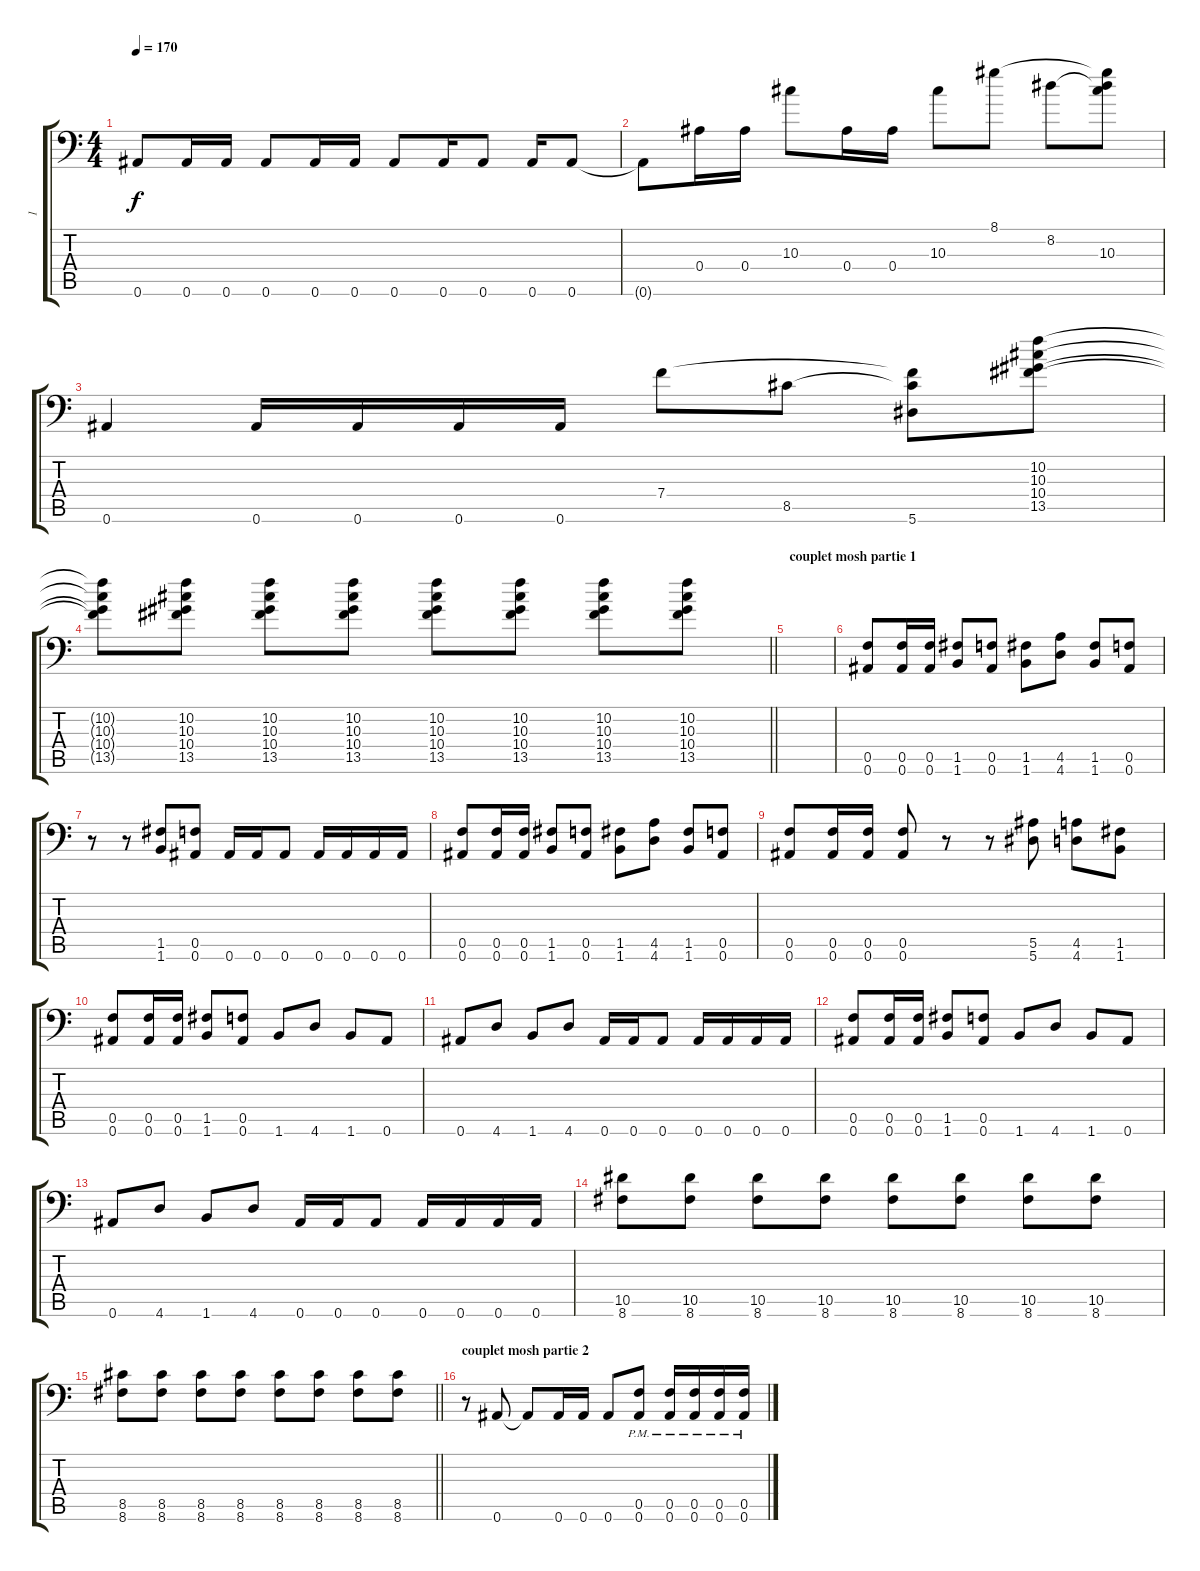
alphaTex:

\track ("1" "1") {instrument distortionguitar}
\staff {score tabs}
\tuning (C4 G3 Eb3 Bb2 F2 Bb1) {hide}
\ts (4 4)
\tempo 170
\clef f4
\ks c
0.6.8{dy f} 0.6.16 0.6.16 0.6.8 0.6.16 0.6.16 0.6.8 0.6.16 0.6.8 0.6.16 0.6.8 |
0.6{t}.8 0.4.16 0.4.16 10.3.8 0.4.16 0.4.16 10.3.8 8.1.8 8.2.8 (8.1{t} 8.2{t} 10.3).8 |
0.6.4 0.6.16 0.6.16 0.6.16 0.6.16 7.4.8 8.5.8 (7.4{t} 8.5{t} 5.6).8 (10.2 10.3 10.4 13.5).8 |
\barLineRight lightlight
(10.2{t} 10.3{t} 10.4{t} 13.5{t}).8 (10.2 10.3 10.4 13.5).8 (10.2 10.3 10.4 13.5).8 (10.2 10.3 10.4 13.5).8 (10.2 10.3 10.4 13.5).8 (10.2 10.3 10.4 13.5).8 (10.2 10.3 10.4 13.5).8 (10.2 10.3 10.4 13.5).8 |
\section ("" "couplet mosh partie 1")
|
(0.5 0.6).8 (0.5 0.6).16 (0.5 0.6).16 (1.5 1.6).8 (0.5 0.6).8 (1.5 1.6).8 (4.5 4.6).8 (1.5 1.6).8 (0.5 0.6).8 |
r.8 r.8 (1.5 1.6).8 (0.5 0.6).8 0.6.16 0.6.16 0.6.8 0.6.16 0.6.16 0.6.16 0.6.16 |
(0.5 0.6).8 (0.5 0.6).16 (0.5 0.6).16 (1.5 1.6).8 (0.5 0.6).8 (1.5 1.6).8 (4.5 4.6).8 (1.5 1.6).8 (0.5 0.6).8 |
(0.5 0.6).8 (0.5 0.6).16 (0.5 0.6).16 (0.5 0.6).8 r.8 r.8 (5.5 5.6).8 (4.5 4.6).8 (1.5 1.6).8 |
(0.5 0.6).8 (0.5 0.6).16 (0.5 0.6).16 (1.5 1.6).8 (0.5 0.6).8 1.6.8 4.6.8 1.6.8 0.6.8 |
0.6.8 4.6.8 1.6.8 4.6.8 0.6.16 0.6.16 0.6.8 0.6.16 0.6.16 0.6.16 0.6.16 |
(0.5 0.6).8 (0.5 0.6).16 (0.5 0.6).16 (1.5 1.6).8 (0.5 0.6).8 1.6.8 4.6.8 1.6.8 0.6.8 |
0.6.8 4.6.8 1.6.8 4.6.8 0.6.16 0.6.16 0.6.8 0.6.16 0.6.16 0.6.16 0.6.16 |
(10.5 8.6).8 (10.5 8.6).8 (10.5 8.6).8 (10.5 8.6).8 (10.5 8.6).8 (10.5 8.6).8 (10.5 8.6).8 (10.5 8.6).8 |
\barLineRight lightlight
(8.5 8.6).8 (8.5 8.6).8 (8.5 8.6).8 (8.5 8.6).8 (8.5 8.6).8 (8.5 8.6).8 (8.5 8.6).8 (8.5 8.6).8 |
\section ("" "couplet mosh partie 2")
r.8 0.6.8 0.6{t}.8 0.6.16 0.6.16 0.6.8 (0.5{pm} 0.6{pm}).8 (0.5{pm} 0.6{pm}).16 (0.5{pm} 0.6{pm}).16 (0.5{pm} 0.6{pm}).16 (0.5{pm} 0.6{pm}).16
